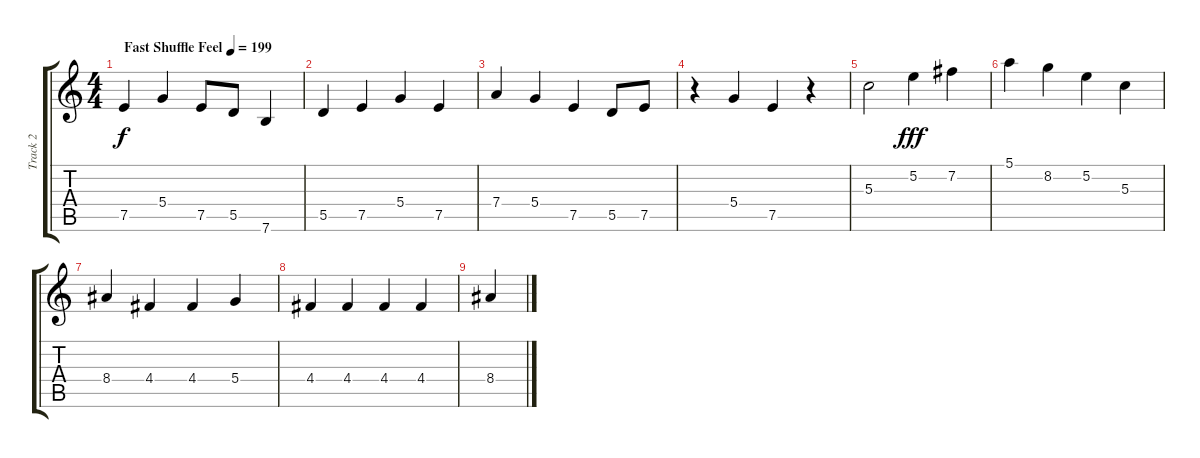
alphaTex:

\track ("Track 2" "Track 2") {instrument acousticguitarsteel}
\staff {score tabs}
\tuning (E4 B3 G3 D3 A2 E2) {hide}
\ts (4 4)
\tempo (199 "Fast Shuffle Feel")
\clef g2
\ks c
7.5.4{dy f instrument acousticguitarsteel} 5.4.4 7.5.8 5.5.8 7.6.4 |
5.5.4 7.5.4 5.4.4 7.5.4 |
7.4.4 5.4.4 7.5.4 5.5.8 7.5.8 |
r.4 5.4.4 7.5.4 r.4 |
5.3.2 5.2.4{dy fff} 7.2.4 |
5.1.4 8.2.4 5.2.4 5.3.4 |
8.4.4 4.4.4 4.4.4 5.4.4 |
4.4.4 4.4.4 4.4.4 4.4.4 |
8.4.4
